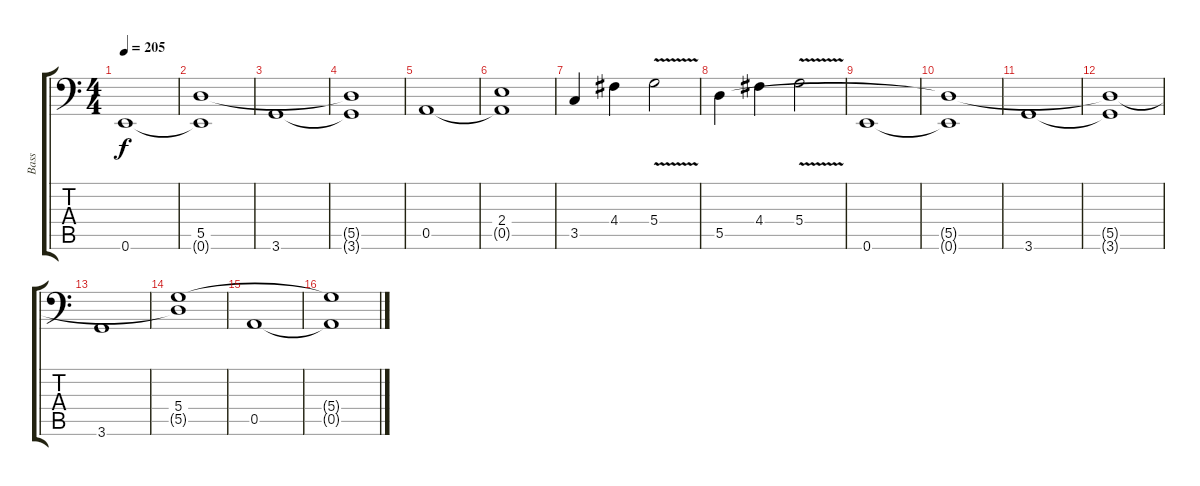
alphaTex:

\track ("Bass" "Bass") {instrument electricbassfinger}
\staff {score tabs}
\tuning (E3 B2 G2 D2 A1 E1) {hide}
\ts (4 4)
\tempo 205
\clef f4
\ks c
0.6.1{dy f} |
(5.5{t} 0.6{t}).1 |
3.6.1 |
(5.5{t} 3.6{t}).1 |
0.5.1 |
(2.4 0.5{t}).1 |
3.5.4 4.4.4 5.4{v}.2 |
5.5.4 4.4.4 5.4{v}.2 |
0.6.1 |
(5.5{t} 0.6{t}).1 |
3.6.1 |
(5.5{t} 3.6{t}).1 |
3.6.1 |
(5.4 5.5{t}).1 |
0.5.1 |
(5.4{t} 0.5{t}).1
